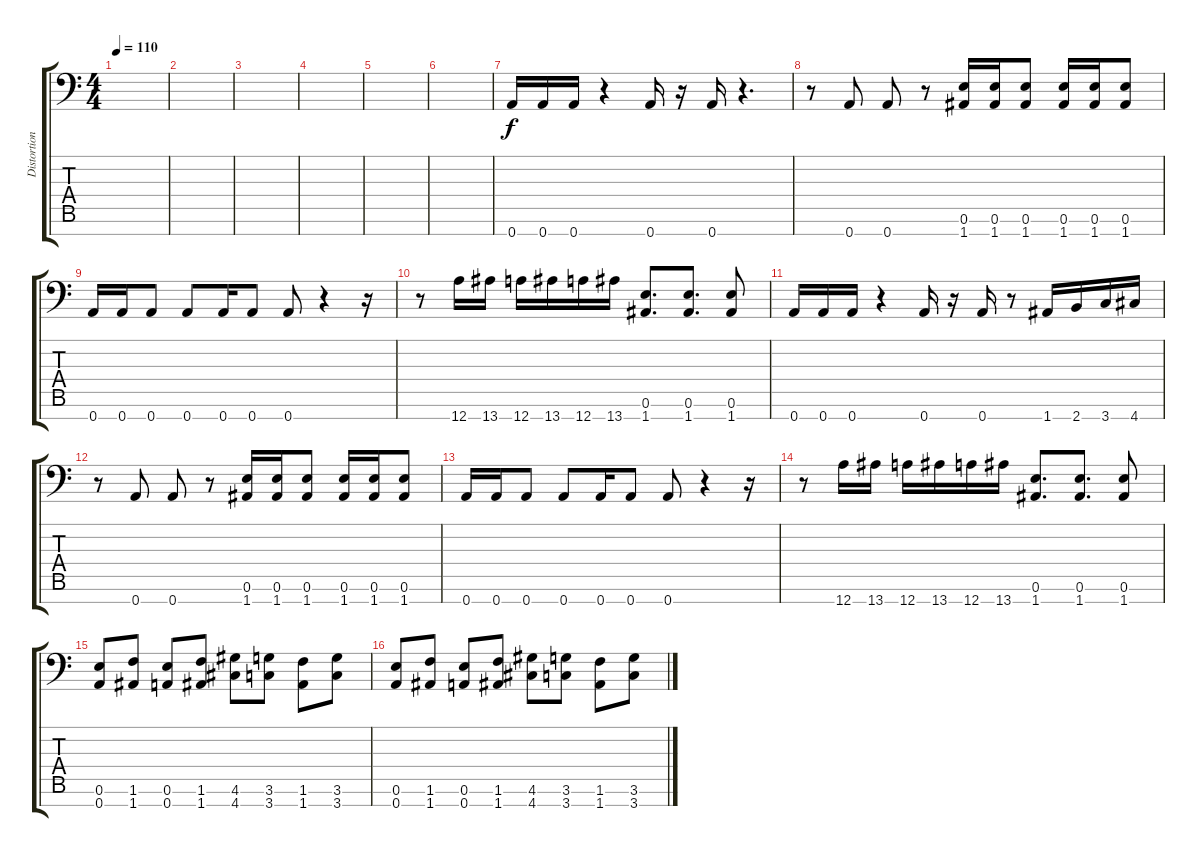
\track ("Distortion Guitar" "Distortion") {instrument distortionguitar}
\staff {score tabs}
\tuning (E4 B3 G3 D3 A2 E2 A1) {hide}
\ts (4 4)
\tempo 110
\clef f4
\ks c
|
|
|
|
|
|
0.7.16 0.7.16 0.7.16 r.4 0.7.16 r.16 0.7.16 r.4{d} |
r.8 0.7.8 0.7.8 r.8 (0.6 1.7).16 (0.6 1.7).16 (0.6 1.7).8 (0.6 1.7).16 (0.6 1.7).16 (0.6 1.7).8 |
0.7.16 0.7.16 0.7.8 0.7.8 0.7.16 0.7.8 0.7.8 r.4 r.16 |
r.8 12.7.16 13.7.16 12.7.16 13.7.16 12.7.16 13.7.16 (0.6 1.7).8{d} (0.6 1.7).8{d} (0.6 1.7).8 |
0.7.16 0.7.16 0.7.16 r.4 0.7.16 r.16 0.7.16 r.8 1.7.16 2.7.16 3.7.16 4.7.16 |
r.8 0.7.8 0.7.8 r.8 (0.6 1.7).16 (0.6 1.7).16 (0.6 1.7).8 (0.6 1.7).16 (0.6 1.7).16 (0.6 1.7).8 |
0.7.16 0.7.16 0.7.8 0.7.8 0.7.16 0.7.8 0.7.8 r.4 r.16 |
r.8 12.7.16 13.7.16 12.7.16 13.7.16 12.7.16 13.7.16 (0.6 1.7).8{d} (0.6 1.7).8{d} (0.6 1.7).8 |
(0.6 0.7).8 (1.6 1.7).8 (0.6 0.7).8 (1.6 1.7).8 (4.6 4.7).8 (3.6 3.7).8 (1.6 1.7).8 (3.6 3.7).8 |
(0.6 0.7).8 (1.6 1.7).8 (0.6 0.7).8 (1.6 1.7).8 (4.6 4.7).8 (3.6 3.7).8 (1.6 1.7).8 (3.6 3.7).8
